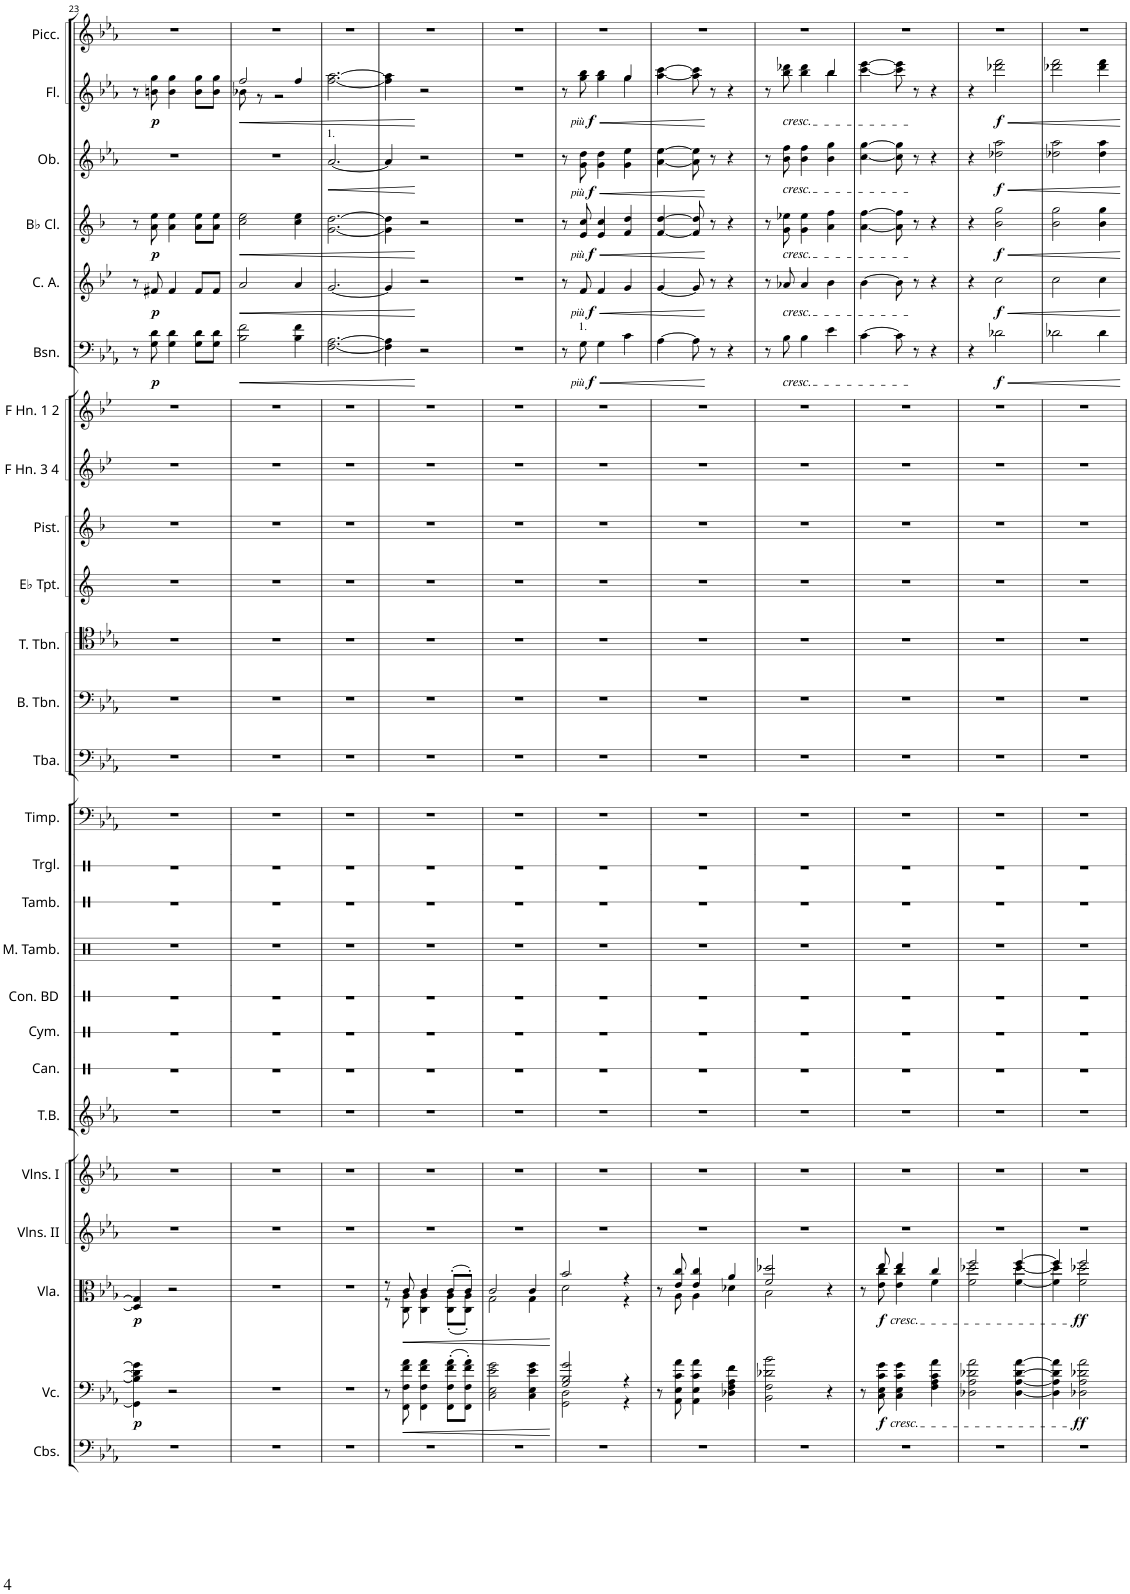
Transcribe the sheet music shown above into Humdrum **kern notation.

**kern	**kern	**dynam	**kern	**dynam	**kern	**kern	**kern	**kern	**kern	**kern	**kern	**kern	**kern	**kern	**kern	**kern	**kern	**kern	**kern	**kern	**kern	**kern	**dynam	**kern	**dynam	**kern	**dynam	**kern	**dynam	**kern	**dynam	**kern
*part26	*part25	*part25	*part24	*part24	*part23	*part22	*part21	*part20	*part19	*part18	*part17	*part16	*part15	*part14	*part13	*part12	*part11	*part10	*part9	*part8	*part7	*part6	*part6	*part5	*part5	*part4	*part4	*part3	*part3	*part2	*part2	*part1
*staff26	*staff25	*staff25	*staff24	*staff24	*staff23	*staff22	*staff21	*staff20	*staff19	*staff18	*staff17	*staff16	*staff15	*staff14	*staff13	*staff12	*staff11	*staff10	*staff9	*staff8	*staff7	*staff6	*staff6	*staff5	*staff5	*staff4	*staff4	*staff3	*staff3	*staff2	*staff2	*staff1
*I"Contrabasses	*I"Violoncellos	*	*I"Violas	*	*I"Violins II	*I"Violins I	*I"Tubular Bells	*I"Canon	*I"Cymbal	*I"Concert Bass Drum	*I"Military Tambourine	*I"Tambourine	*I"Triangle	*I"Timpani	*I"Tuba	*I"Bass Trombone	*I"Tenor Trombones 1 &amp; 2	*I"Trumpets in Eb 1 &amp; 2	*I"Piston Trumpets in Bb 1 &amp; 2	*I"Horns in F 3 &amp; 4	*I"Horns in F 1 &amp; 2	*I"Bassoons 1 &amp; 2	*	*I"Cor Anglais	*	*I"Clarinets in Bb 1 &amp; 2	*	*I"Oboes 1 &amp; 2	*	*I"Flutes 1 &amp; 2	*	*I"Piccolo
*I'Cbs.	*I'Vcs.	*	*I'Vlas.	*	*I'Vlns. II	*I'Vlns. I	*I'T.B.	*I'Can.	*I'Cym.	*I'Con. BD	*I'M. Tamb.	*I'Tamb.	*I'Trgl.	*I'Timp.	*I'Tba.	*I'B. Tbn.	*I'T. Tbn.	*	*I'Pist.	*	*	*I'Bsn.	*	*I'C. A.	*	*	*	*I'Ob.	*	*I'Fl.	*	*I'Picc.
!!LO:PB:g=z
*clefF4	*clefF4	*	*clefC3	*	*clefG2	*clefG2	*clefG2	*clefX	*clefX	*clefX	*clefX	*clefX	*clefX	*clefF4	*clefF4	*clefF4	*clefC4	*clefG2	*clefG2	*clefG2	*clefG2	*clefF4	*	*clefG2	*	*clefG2	*	*clefG2	*	*clefG2	*	*clefG2
*Trd7c12	*	*	*	*	*	*	*	*	*	*	*	*	*	*	*	*	*	*Trd-2c-3	*Trd1c2	*Trd4c7	*Trd4c7	*	*	*Trd4c7	*	*Trd1c2	*	*	*	*	*	*Trd-7c-12
*k[b-e-a-]	*k[b-e-a-]	*	*k[b-e-a-]	*	*k[b-e-a-]	*k[b-e-a-]	*k[b-e-a-]	*k[]	*k[]	*k[]	*k[]	*k[]	*k[]	*k[b-e-a-]	*k[b-e-a-]	*k[b-e-a-]	*k[b-e-a-]	*k[]	*k[b-]	*k[b-e-]	*k[b-e-]	*k[b-e-a-]	*	*k[b-e-]	*	*k[b-]	*	*k[b-e-a-]	*	*k[b-e-a-]	*	*k[b-e-a-]
*M3/4	*M3/4	*	*M3/4	*	*M3/4	*M3/4	*M3/4	*M3/4	*M3/4	*M3/4	*M3/4	*M3/4	*M3/4	*M3/4	*M3/4	*M3/4	*M3/4	*M3/4	*M3/4	*M3/4	*M3/4	*M3/4	*	*M3/4	*	*M3/4	*	*M3/4	*	*M3/4	*	*M3/4
=23	=23	=23	=23	=23	=23	=23	=23	=23	=23	=23	=23	=23	=23	=23	=23	=23	=23	=23	=23	=23	=23	=23	=23	=23	=23	=23	=23	=23	=23	=23	=23	=23
!	!	!LO:DY:b	!	!LO:DY:b	!	!	!	!	!	!	!	!	!	!	!	!	!	!	!	!	!	!	!	!	!	!	!	!	!	!	!	!
2.r	4GG\] 4B\] 4d\] 4g\]	p	4D/] 4G/]	p	2.r	2.r	2.r	2.r	2.r	2.r	2.r	2.r	2.r	2.r	2.r	2.r	2.r	2.r	2.r	2.r	2.r	8r	.	8r	.	8r	.	2.r	.	8r	.	2.r
!	!	!	!	!	!	!	!	!	!	!	!	!	!	!	!	!	!	!	!	!	!	!	!LO:DY:b	!	!LO:DY:b	!	!LO:DY:b	!	!	!	!LO:DY:b	!
.	.	.	.	.	.	.	.	.	.	.	.	.	.	.	.	.	.	.	.	.	.	8G\ 8d\	p	8f#X/	p	8a\ 8ee\	p	.	.	8bn\ 8gg\	p	.
.	2r	.	2r	.	.	.	.	.	.	.	.	.	.	.	.	.	.	.	.	.	.	4G\ 4d\	.	4f#/	.	4a\ 4ee\	.	.	.	4b\ 4gg\	.	.
.	.	.	.	.	.	.	.	.	.	.	.	.	.	.	.	.	.	.	.	.	.	8G\ 8d\L	.	8f#/L	.	8a\ 8ee\L	.	.	.	8b\ 8gg\L	.	.
.	.	.	.	.	.	.	.	.	.	.	.	.	.	.	.	.	.	.	.	.	.	8G\ 8d\J	.	8f#/J	.	8a\ 8ee\J	.	.	.	8b\ 8gg\J	.	.
=24	=24	=24	=24	=24	=24	=24	=24	=24	=24	=24	=24	=24	=24	=24	=24	=24	=24	=24	=24	=24	=24	=24	=24	=24	=24	=24	=24	=24	=24	=24	=24	=24
!	!	!	!	!	!	!	!	!	!	!	!	!	!	!	!	!	!	!	!	!	!	!	!LO:HP:b	!	!LO:HP:b	!	!LO:HP:b	!	!	!	!LO:HP:b	!
*	*	*	*	*	*	*	*	*	*	*	*	*	*	*	*	*	*	*	*	*	*	*	*	*	*	*	*	*	*	*^	*	*
2.r	2.r	.	2.r	.	2.r	2.r	2.r	2.r	2.r	2.r	2.r	2.r	2.r	2.r	2.r	2.r	2.r	2.r	2.r	2.r	2.r	2B-\ 2f\	<	2a/	<	2cc\ 2ee\	<	2.r	.	2ff/	8b-X\	<	2.r
.	.	.	.	.	.	.	.	.	.	.	.	.	.	.	.	.	.	.	.	.	.	.	.	.	.	.	.	.	.	.	8r	.	.
.	.	.	.	.	.	.	.	.	.	.	.	.	.	.	.	.	.	.	.	.	.	.	.	.	.	.	.	.	.	.	2r	.	.
.	.	.	.	.	.	.	.	.	.	.	.	.	.	.	.	.	.	.	.	.	.	4B-\ 4f\	.	4a/	.	4cc\ 4ee\	.	.	.	4ff/	.	.	.
*	*	*	*	*	*	*	*	*	*	*	*	*	*	*	*	*	*	*	*	*	*	*	*	*	*	*	*	*	*	*v	*v	*	*
=25	=25	=25	=25	=25	=25	=25	=25	=25	=25	=25	=25	=25	=25	=25	=25	=25	=25	=25	=25	=25	=25	=25	=25	=25	=25	=25	=25	=25	=25	=25	=25	=25
!	!	!	!	!	!	!	!	!	!	!	!	!	!	!	!	!	!	!	!	!	!	!	!	!	!	!	!	!LO:TX:a:t=1.	!	!	!	!
!	!	!	!	!	!	!	!	!	!	!	!	!	!	!	!	!	!	!	!	!	!	!	!	!	!	!	!	!	!LO:HP:b	!	!	!
2.r	2.r	.	2.r	.	2.r	2.r	2.r	2.r	2.r	2.r	2.r	2.r	2.r	2.r	2.r	2.r	2.r	2.r	2.r	2.r	2.r	[2.F\ [2.A-\	.	[2.g/	.	[2.g\ [2.dd\	.	[2.a-/	<	[2.ff\ [2.aa-\	.	2.r
=26	=26	=26	=26	=26	=26	=26	=26	=26	=26	=26	=26	=26	=26	=26	=26	=26	=26	=26	=26	=26	=26	=26	=26	=26	=26	=26	=26	=26	=26	=26	=26	=26
*	*	*	*^	*	*	*	*	*	*	*	*	*	*	*	*	*	*	*	*	*	*	*	*	*	*	*	*	*	*	*	*	*
2.r	8r	.	8r	8r	.	2.r	2.r	2.r	2.r	2.r	2.r	2.r	2.r	2.r	2.r	2.r	2.r	2.r	2.r	2.r	2.r	2.r	4F\] 4A-\]	.	4g/]	.	4g\] 4dd\]	.	4a-/]	.	4ff\] 4aa-\]	.	2.r
!	!	!LO:HP:b	!	!	!LO:HP:b	!	!	!	!	!	!	!	!	!	!	!	!	!	!	!	!	!	!	!	!	!	!	!	!	!	!	!	!
.	8FF\ 8F\ 8f\ 8a-\	<	8c/	8C\ 8A-\	<	.	.	.	.	.	.	.	.	.	.	.	.	.	.	.	.	.	.	.	.	.	.	.	.	.	.	.	.
.	4FF\ 4F\ 4f\ 4a-\	.	4c/	4C\ 4A-\	.	.	.	.	.	.	.	.	.	.	.	.	.	.	.	.	.	.	2r	[	2r	[	2r	[	2r	[	2r	[	.
.	(8FF\' 8F\' 8f\' 8a-\'L	.	(8c'/L	(8C\' 8A-\'L	.	.	.	.	.	.	.	.	.	.	.	.	.	.	.	.	.	.	.	.	.	.	.	.	.	.	.	.	.
.	8FF\' 8F\' 8f\' 8a-\'J)	.	8c'/J)	8C\' 8A-\'J)	.	.	.	.	.	.	.	.	.	.	.	.	.	.	.	.	.	.	.	.	.	.	.	.	.	.	.	.	.
=27	=27	=27	=27	=27	=27	=27	=27	=27	=27	=27	=27	=27	=27	=27	=27	=27	=27	=27	=27	=27	=27	=27	=27	=27	=27	=27	=27	=27	=27	=27	=27	=27	=27
2.r	2C\ 2E-\ 2e-\ 2g\	.	2c/	2G\	.	2.r	2.r	2.r	2.r	2.r	2.r	2.r	2.r	2.r	2.r	2.r	2.r	2.r	2.r	2.r	2.r	2.r	2.r	.	2.r	.	2.r	.	2.r	.	2.r	.	2.r
.	4C\ 4E-\ 4e-\ 4g\	.	4c/	4G\	.	.	.	.	.	.	.	.	.	.	.	.	.	.	.	.	.	.	.	.	.	.	.	.	.	.	.	.	.
*	*	*	*v	*v	*	*	*	*	*	*	*	*	*	*	*	*	*	*	*	*	*	*	*	*	*	*	*	*	*	*	*	*	*
.	.	[	.	[	.	.	.	.	.	.	.	.	.	.	.	.	.	.	.	.	.	.	.	.	.	.	.	.	.	.	.	.
=28	=28	=28	=28	=28	=28	=28	=28	=28	=28	=28	=28	=28	=28	=28	=28	=28	=28	=28	=28	=28	=28	=28	=28	=28	=28	=28	=28	=28	=28	=28	=28	=28
*	*^	*	*^	*	*	*	*	*	*	*	*	*	*	*	*	*	*	*	*	*	*	*	*	*	*	*	*	*	*	*^	*	*
2.r	2G/ 2B-/ 2g/	2GG\ 2D\	.	2b-/	2d\	.	2.r	2.r	2.r	2.r	2.r	2.r	2.r	2.r	2.r	2.r	2.r	2.r	2.r	2.r	2.r	2.r	2.r	8r	.	8r	.	8r	.	8r	.	8r	2ryy	.	2.r
!	!	!	!	!	!	!	!	!	!	!	!	!	!	!	!	!	!	!	!	!	!	!	!	!LO:TX:a:t=1.	!	!	!	!	!	!	!	!	!	!	!
!	!	!	!	!	!	!	!	!	!	!	!	!	!	!	!	!	!	!	!	!	!	!	!	!	!LO:HP:b	!	!LO:HP:b	!	!LO:HP:b	!	!LO:HP:b	!	!	!LO:HP:b	!
!	!	!	!	!	!	!	!	!	!	!	!	!	!	!	!	!	!	!	!	!	!	!	!	!	!LO:DY:n=1:b	!	!	!	!	!	!	!	!	!	!
!	!	!	!	!	!	!	!	!	!	!	!	!	!	!	!	!	!	!	!	!	!	!	!	!	!LO:DY:n=2:b	!	!LO:DY:n=1:b	!	!	!	!	!	!	!	!
!	!	!	!	!	!	!	!	!	!	!	!	!	!	!	!	!	!	!	!	!	!	!	!	!	!	!	!LO:DY:n=2:b	!	!LO:DY:n=1:b	!	!	!	!	!	!
!	!	!	!	!	!	!	!	!	!	!	!	!	!	!	!	!	!	!	!	!	!	!	!	!	!	!	!	!	!LO:DY:n=2:b	!	!LO:DY:n=1:b	!	!	!	!
!	!	!	!	!	!	!	!	!	!	!	!	!	!	!	!	!	!	!	!	!	!	!	!	!	!	!	!	!	!	!	!LO:DY:n=2:b	!	!	!LO:DY:n=1:b	!
!	!	!	!	!	!	!	!	!	!	!	!	!	!	!	!	!	!	!	!	!	!	!	!	!	!	!	!	!	!	!	!	!	!	!LO:DY:n=2:b	!
.	.	.	.	.	.	.	.	.	.	.	.	.	.	.	.	.	.	.	.	.	.	.	.	8G\	< other-dynamics f	8f/	< other-dynamics f	8e/ 8cc/	< other-dynamics f	8g\ 8dd\	< other-dynamics f	8gg\ 8bb-\	.	< other-dynamics f	.
.	.	.	.	.	.	.	.	.	.	.	.	.	.	.	.	.	.	.	.	.	.	.	.	4G\	.	4f/	.	4e/ 4cc/	.	4g\ 4dd\	.	4gg\ 4bb-\	.	.	.
.	4r	4r	.	4r	4r	.	.	.	.	.	.	.	.	.	.	.	.	.	.	.	.	.	.	4c\	.	4g/	.	4f/ 4dd/	.	4g\ 4ee-\	.	4gg/	4gg\	.	.
*	*v	*v	*	*	*	*	*	*	*	*	*	*	*	*	*	*	*	*	*	*	*	*	*	*	*	*	*	*	*	*	*	*v	*v	*	*
=29	=29	=29	=29	=29	=29	=29	=29	=29	=29	=29	=29	=29	=29	=29	=29	=29	=29	=29	=29	=29	=29	=29	=29	=29	=29	=29	=29	=29	=29	=29	=29	=29	=29
2.r	8r	.	8r	8ryy	.	2.r	2.r	2.r	2.r	2.r	2.r	2.r	2.r	2.r	2.r	2.r	2.r	2.r	2.r	2.r	2.r	2.r	[4A-\	.	[4g/	.	[4f/ [4dd/	.	[4a-\ [4ee-\	.	[4aa-\ [4ccc\	.	2.r
.	8AA-\ 8E-\ 8c\ 8a-\	.	8e-/ 8cc/	8A-\	.	.	.	.	.	.	.	.	.	.	.	.	.	.	.	.	.	.	.	.	.	.	.	.	.	.	.	.	.
.	4AA-\ 4E-\ 4c\ 4a-\	.	4e-/ 4cc/	4A-\	.	.	.	.	.	.	.	.	.	.	.	.	.	.	.	.	.	.	8A-\]	.	8g/]	.	8f/] 8dd/]	.	8a-\] 8ee-\]	.	8aa-\] 8ccc\]	.	.
.	.	.	.	.	.	.	.	.	.	.	.	.	.	.	.	.	.	.	.	.	.	.	8r	[	8r	[	8r	[	8r	[	8r	[	.
.	4D-X\ 4F\ 4A-\ 4f\	.	4a-/	4d-X\	.	.	.	.	.	.	.	.	.	.	.	.	.	.	.	.	.	.	4r	.	4r	.	4r	.	4r	.	4r	.	.
=30	=30	=30	=30	=30	=30	=30	=30	=30	=30	=30	=30	=30	=30	=30	=30	=30	=30	=30	=30	=30	=30	=30	=30	=30	=30	=30	=30	=30	=30	=30	=30	=30	=30
*	*	*	*	*	*	*	*	*	*	*	*	*	*	*	*	*	*	*	*	*	*	*	*	*	*	*	*	*	*	*	*^	*	*
2.r	2BB-\ 2F\ 2d-X\ 2b-\	.	2f/ 2dd-X/	2B-\	.	2.r	2.r	2.r	2.r	2.r	2.r	2.r	2.r	2.r	2.r	2.r	2.r	2.r	2.r	2.r	2.r	2.r	8r	.	8r	.	8r	.	8r	.	8r	2ryy	.	2.r
!	!	!	!	!	!	!	!	!	!	!	!	!	!	!	!	!	!	!	!	!	!	!	!	!	!	!	!	!	!	!	!LO:TX:b:i:t=cresc.	!	!	!
!	!	!	!	!	!	!	!	!	!	!	!	!	!	!	!	!	!	!	!	!	!	!	!	!	!	!	!	!	!LO:TX:b:i:t=cresc.	!	!	!	!	!
!	!	!	!	!	!	!	!	!	!	!	!	!	!	!	!	!	!	!	!	!	!	!	!	!	!	!	!LO:TX:b:i:t=cresc.	!	!	!	!	!	!	!
!	!	!	!	!	!	!	!	!	!	!	!	!	!	!	!	!	!	!	!	!	!	!	!	!	!LO:TX:b:i:t=cresc.	!	!	!	!	!	!	!	!	!
!	!	!	!	!	!	!	!	!	!	!	!	!	!	!	!	!	!	!	!	!	!	!	!LO:TX:b:i:t=cresc.	!	!	!	!	!	!	!	!	!	!	!
.	.	.	.	.	.	.	.	.	.	.	.	.	.	.	.	.	.	.	.	.	.	.	8B-\	.	8a-X/	.	8g\ 8ee-X\	.	8b-\ 8ff\	.	8bb-\ 8ddd-X\	.	.	.
.	.	.	.	.	.	.	.	.	.	.	.	.	.	.	.	.	.	.	.	.	.	.	4B-\	.	4a-/	.	4g\ 4ee-\	.	4b-\ 4ff\	.	4bb-\ 4ddd-\	.	.	.
.	4r	.	4r	4ryy	.	.	.	.	.	.	.	.	.	.	.	.	.	.	.	.	.	.	4e-\	.	4b-\	.	4a\ 4ff\	.	4b-\ 4gg\	.	4bb-/	4bb-\	.	.
*	*	*	*	*	*	*	*	*	*	*	*	*	*	*	*	*	*	*	*	*	*	*	*	*	*	*	*	*	*	*	*v	*v	*	*
=31	=31	=31	=31	=31	=31	=31	=31	=31	=31	=31	=31	=31	=31	=31	=31	=31	=31	=31	=31	=31	=31	=31	=31	=31	=31	=31	=31	=31	=31	=31	=31	=31	=31
2.r	8r	.	8r	8ryy	.	2.r	2.r	2.r	2.r	2.r	2.r	2.r	2.r	2.r	2.r	2.r	2.r	2.r	2.r	2.r	2.r	2.r	[4c\	.	[4b-\	.	[4a\ [4ff\	.	[4cc\ [4gg\	.	[4ccc\ [4eee-\	.	2.r
!	!	!	!LO:TX:b:i:t=cresc.	!	!	!	!	!	!	!	!	!	!	!	!	!	!	!	!	!	!	!	!	!	!	!	!	!	!	!	!	!	!
!	!LO:TX:b:i:t=cresc.	!	!	!	!	!	!	!	!	!	!	!	!	!	!	!	!	!	!	!	!	!	!	!	!	!	!	!	!	!	!	!	!
!	!	!LO:DY:b	!	!	!LO:DY:b	!	!	!	!	!	!	!	!	!	!	!	!	!	!	!	!	!	!	!	!	!	!	!	!	!	!	!	!
.	8C\ 8E-\ 8c\ 8g\	f	8ee-/	8e-\ 8cc\	f	.	.	.	.	.	.	.	.	.	.	.	.	.	.	.	.	.	.	.	.	.	.	.	.	.	.	.	.
.	4C\ 4E-\ 4c\ 4g\	.	4ee-/	4e-\ 4cc\	.	.	.	.	.	.	.	.	.	.	.	.	.	.	.	.	.	.	8c\]	.	8b-\]	.	8a\] 8ff\]	.	8cc\] 8gg\]	.	8ccc\] 8eee-\]	.	.
.	.	.	.	.	.	.	.	.	.	.	.	.	.	.	.	.	.	.	.	.	.	.	8r	.	8r	.	8r	.	8r	.	8r	.	.
.	4F\ 4A-\ 4c\ 4a-\	.	4cc/	4f\	.	.	.	.	.	.	.	.	.	.	.	.	.	.	.	.	.	.	4r	.	4r	.	4r	.	4r	.	4r	.	.
=32	=32	=32	=32	=32	=32	=32	=32	=32	=32	=32	=32	=32	=32	=32	=32	=32	=32	=32	=32	=32	=32	=32	=32	=32	=32	=32	=32	=32	=32	=32	=32	=32	=32
2.r	2D-X\ 2A-\ 2d-X\ 2a-\	.	2ff/	2f\ 2dd-X\	.	2.r	2.r	2.r	2.r	2.r	2.r	2.r	2.r	2.r	2.r	2.r	2.r	2.r	2.r	2.r	2.r	2.r	4r	.	4r	.	4r	.	4r	.	4r	.	2.r
!	!	!	!	!	!	!	!	!	!	!	!	!	!	!	!	!	!	!	!	!	!	!	!	!LO:HP:b	!	!LO:HP:b	!	!LO:HP:b	!	!LO:HP:b	!	!LO:HP:b	!
!	!	!	!	!	!	!	!	!	!	!	!	!	!	!	!	!	!	!	!	!	!	!	!	!LO:DY:n=1:b	!	!LO:DY:n=1:b	!	!LO:DY:n=1:b	!	!LO:DY:n=1:b	!	!LO:DY:n=1:b	!
.	.	.	.	.	.	.	.	.	.	.	.	.	.	.	.	.	.	.	.	.	.	.	2d-X\	< f	2cc\	< f	2b-\ 2gg\	< f	2dd-X\ 2aa-\	< f	2ddd-X\ 2fff\	< f	.
.	[4D-\ [4A-\ [4d-\ [4a-\	.	[4ff/	[4f\ [4dd-\	.	.	.	.	.	.	.	.	.	.	.	.	.	.	.	.	.	.	.	.	.	.	.	.	.	.	.	.	.
=33	=33	=33	=33	=33	=33	=33	=33	=33	=33	=33	=33	=33	=33	=33	=33	=33	=33	=33	=33	=33	=33	=33	=33	=33	=33	=33	=33	=33	=33	=33	=33	=33	=33
2.r	4D-\] 4A-\] 4d-\] 4a-\]	.	4ff/]	4f\] 4dd-\]	.	2.r	2.r	2.r	2.r	2.r	2.r	2.r	2.r	2.r	2.r	2.r	2.r	2.r	2.r	2.r	2.r	2.r	2d-X\	.	2cc\	.	2b-\ 2gg\	.	2dd-X\ 2aa-\	.	2ddd-X\ 2fff\	.	2.r
!	!	!LO:DY:b	!	!	!LO:DY:b	!	!	!	!	!	!	!	!	!	!	!	!	!	!	!	!	!	!	!	!	!	!	!	!	!	!	!	!
.	2D-X\ 2A-\ 2d-X\ 2a-\	ff	2ff/	2f\ 2dd-X\	ff	.	.	.	.	.	.	.	.	.	.	.	.	.	.	.	.	.	.	.	.	.	.	.	.	.	.	.	.
.	.	.	.	.	.	.	.	.	.	.	.	.	.	.	.	.	.	.	.	.	.	.	4d-\	.	4cc\	.	4b-\ 4gg\	.	4dd-\ 4aa-\	.	4ddd-\ 4fff\	.	.
*	*	*	*v	*v	*	*	*	*	*	*	*	*	*	*	*	*	*	*	*	*	*	*	*	*	*	*	*	*	*	*	*	*	*
.	.	.	.	.	.	.	.	.	.	.	.	.	.	.	.	.	.	.	.	.	.	.	[	.	[	.	[	.	[	.	[	.
=	=	=	=	=	=	=	=	=	=	=	=	=	=	=	=	=	=	=	=	=	=	=	=	=	=	=	=	=	=	=	=	=
*-	*-	*-	*-	*-	*-	*-	*-	*-	*-	*-	*-	*-	*-	*-	*-	*-	*-	*-	*-	*-	*-	*-	*-	*-	*-	*-	*-	*-	*-	*-	*-	*-
